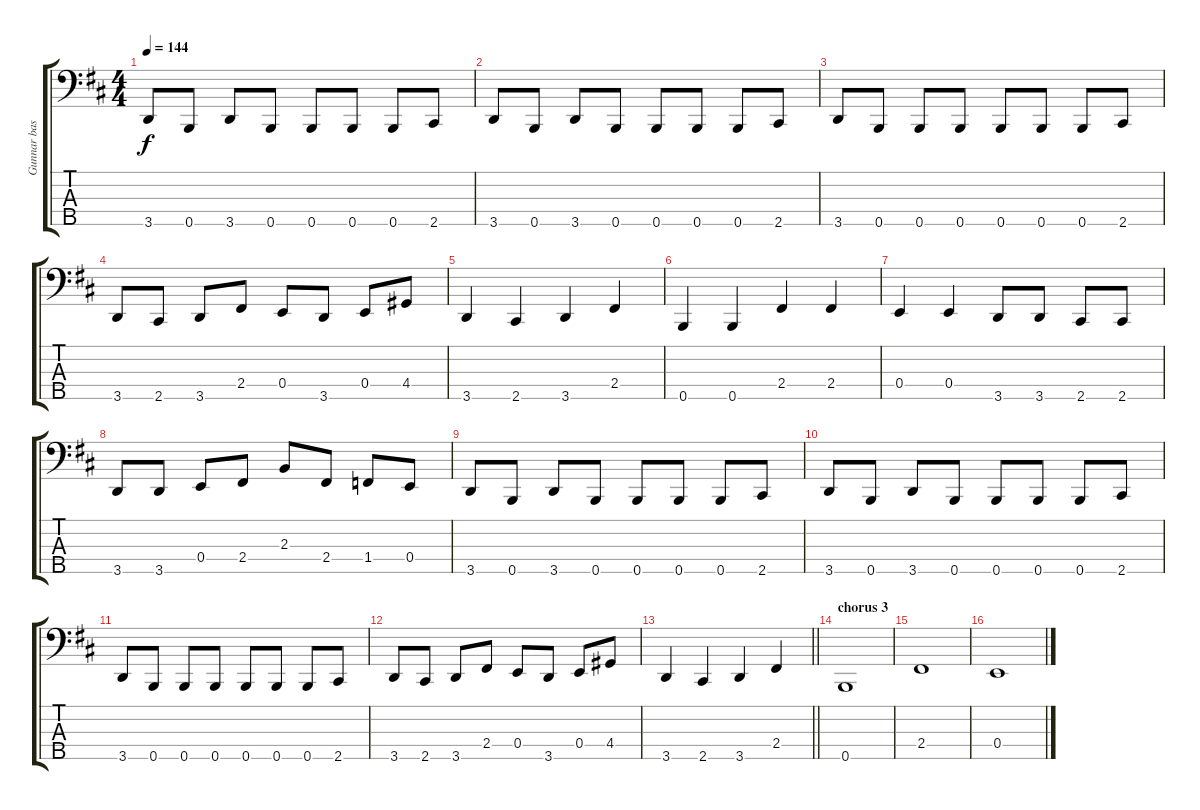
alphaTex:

\track ("Gunnar bass" "Gunnar bas") {instrument electricbassfinger}
\staff {score tabs}
\tuning (G2 D2 A1 E1 B0) {hide}
\ts (4 4)
\tempo 144
\clef f4
\ks bminor
3.5.8{dy f} 0.5.8 3.5.8 0.5.8 0.5.8 0.5.8 0.5.8 2.5.8 |
3.5.8 0.5.8 3.5.8 0.5.8 0.5.8 0.5.8 0.5.8 2.5.8 |
3.5.8 0.5.8 0.5.8 0.5.8 0.5.8 0.5.8 0.5.8 2.5.8 |
3.5.8 2.5.8 3.5.8 2.4.8 0.4.8 3.5.8 0.4.8 4.4.8 |
3.5.4 2.5.4 3.5.4 2.4.4 |
0.5.4 0.5.4 2.4.4 2.4.4 |
0.4.4 0.4.4 3.5.8 3.5.8 2.5.8 2.5.8 |
3.5.8 3.5.8 0.4.8 2.4.8 2.3.8 2.4.8 1.4.8 0.4.8 |
3.5.8 0.5.8 3.5.8 0.5.8 0.5.8 0.5.8 0.5.8 2.5.8 |
3.5.8 0.5.8 3.5.8 0.5.8 0.5.8 0.5.8 0.5.8 2.5.8 |
3.5.8 0.5.8 0.5.8 0.5.8 0.5.8 0.5.8 0.5.8 2.5.8 |
3.5.8 2.5.8 3.5.8 2.4.8 0.4.8 3.5.8 0.4.8 4.4.8 |
\barLineRight lightlight
3.5.4 2.5.4 3.5.4 2.4.4 |
\section ("" "chorus 3")
0.5.1 |
2.4.1 |
0.4.1
